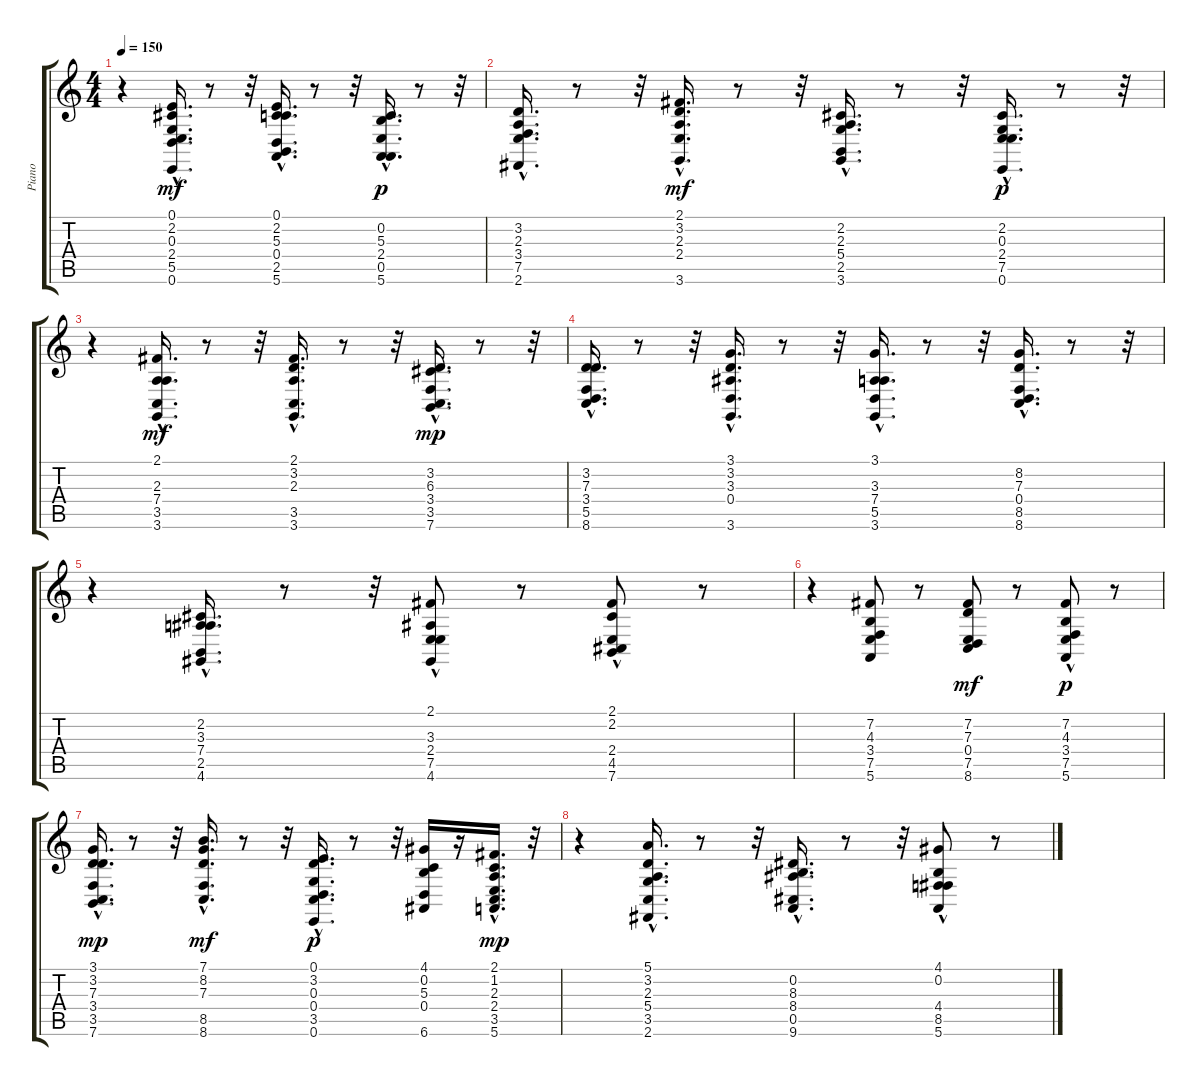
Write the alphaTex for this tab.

\track ("Piano" "Piano") {instrument acousticgrandpiano}
\staff {score tabs}
\tuning (E4 B3 G3 D3 A2 E2) {hide}
\ts (4 4)
\tempo 150
\clef g2
\ks c
r.4{dy mp} (0.1 2.2 0.3 2.4 5.5{hac} 0.6{hac}).16{d dy mf} r.8 r.32 (0.1 2.2 5.3 0.4{hac} 2.5 5.6{hac}).16{d} r.8 r.32 (0.2 5.3 2.4{hac} 0.5 5.6).16{d dy p} r.8 r.32 |
(3.2 2.3 3.4{hac} 7.5 2.6{hac}).16{d} r.8 r.32 (2.1 3.2 2.3 2.4{hac} 3.6).16{d dy mf} r.8 r.32 (2.2 2.3 5.4 2.5{hac} 3.6{hac}).16{d} r.8 r.32 (2.2 0.3 2.4 7.5{hac} 0.6{hac}).16{d dy p} r.8 r.32 |
r.4 (2.1 2.3 7.4{hac} 3.5 3.6).16{d dy mf} r.8 r.32 (2.1 3.2 2.3{hac} 3.5 3.6).16{d} r.8 r.32 (3.2 6.3 3.4 3.5{hac} 7.6{hac}).16{d dy mp} r.8 r.32 |
(3.2 7.3 3.4{hac} 5.5 8.6{hac}).16{d} r.8 r.32 (3.1 3.2 3.3{hac} 0.4 3.6).16{d} r.8 r.32 (3.1 3.3{hac} 7.4 5.5 3.6).16{d} r.8 r.32 (8.2 7.3 0.4 8.5{hac} 8.6).16{d} r.8 r.32 |
r.4 (2.2 3.3 7.4 2.5{hac} 4.6{hac}).16{d} r.8 r.32 (2.1 3.3 2.4 7.5{hac} 4.6).8 r.8 (2.1 2.2 2.4{hac} 4.5 7.6).8 r.8 |
r.4 (7.2 4.3 3.4 7.5 5.6).8 r.8 (7.2 7.3 0.4 7.5 8.6).8{dy mf} r.8 (7.2 4.3 3.4 7.5 5.6{hac}).8{dy p} r.8 |
(3.1 3.2 7.3 3.4{hac} 3.5{hac} 7.6{hac}).16{d dy mp} r.8 r.32 (7.1 8.2 7.3 8.5 8.6{hac}).16{d dy mf} r.8 r.32 (0.1 3.2 0.3{hac} 0.4 3.5{hac} 0.6).16{d dy p} r.8 r.32 (4.1 0.2 5.3 0.4 6.6).16 r.16 (2.1 1.2 2.3 2.4{hac} 3.5 5.6{hac}).16{d dy mp} r.32 |
r.4 (5.1 3.2 2.3 5.4{hac} 3.5{hac} 2.6).16{d} r.8 r.32 (0.2 8.3 8.4 0.5 9.6{hac}).16{d} r.8 r.32 (4.1 0.2 4.4 8.5 5.6{hac}).8 r.8
